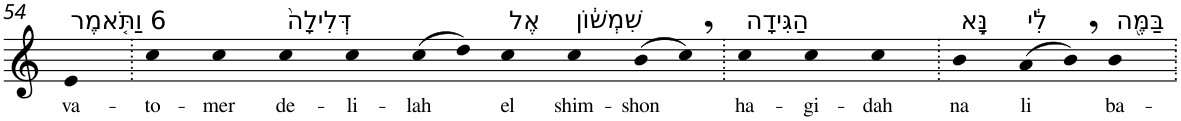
**kern	**text
*part1	*part1
*staff1	*staff1
*I"Piano	*
*I'Pno	*
!!LO:PB:g=z
*clefG2	*
*k[]	*
=54	=54
!LO:TX:a:t=6 וַתֹּ֤אמֶר	!
!	!LO:LY:b
4e	va-
=55.	=55.
!	!LO:LY:b
4cc	-to-
!	!LO:LY:b
4cc	-mer
!LO:TX:a:t=דְּלִילָה֙	!
!	!LO:LY:b
4cc	de-
!	!LO:LY:b
4cc	-li-
!	!LO:LY:b
(>8cc	-lah
8dd)	.
!LO:TX:a:t=אֶל	!
!	!LO:LY:b
4cc	el
!LO:TX:a:t=שִׁמְשׁ֔וֹן	!
!	!LO:LY:b
4cc	shim-
!	!LO:LY:b
(>8b	-shon
8cc,)	.
=56.	=56.
!LO:TX:a:t=הַגִּידָה	!
!	!LO:LY:b
4cc	ha-
!	!LO:LY:b
4cc	-gi-
!	!LO:LY:b
4cc	-dah
=57.	=57.
!LO:TX:a:t=נָּ֣א	!
!	!LO:LY:b
4b	na
!LO:TX:a:t=לִ֔י	!
!	!LO:LY:b
(>8a	li
8b,)	.
!LO:TX:a:t=בַּמֶּ֖ה	!
!	!LO:LY:b
4b	ba-
=.	=.
*-	*-
